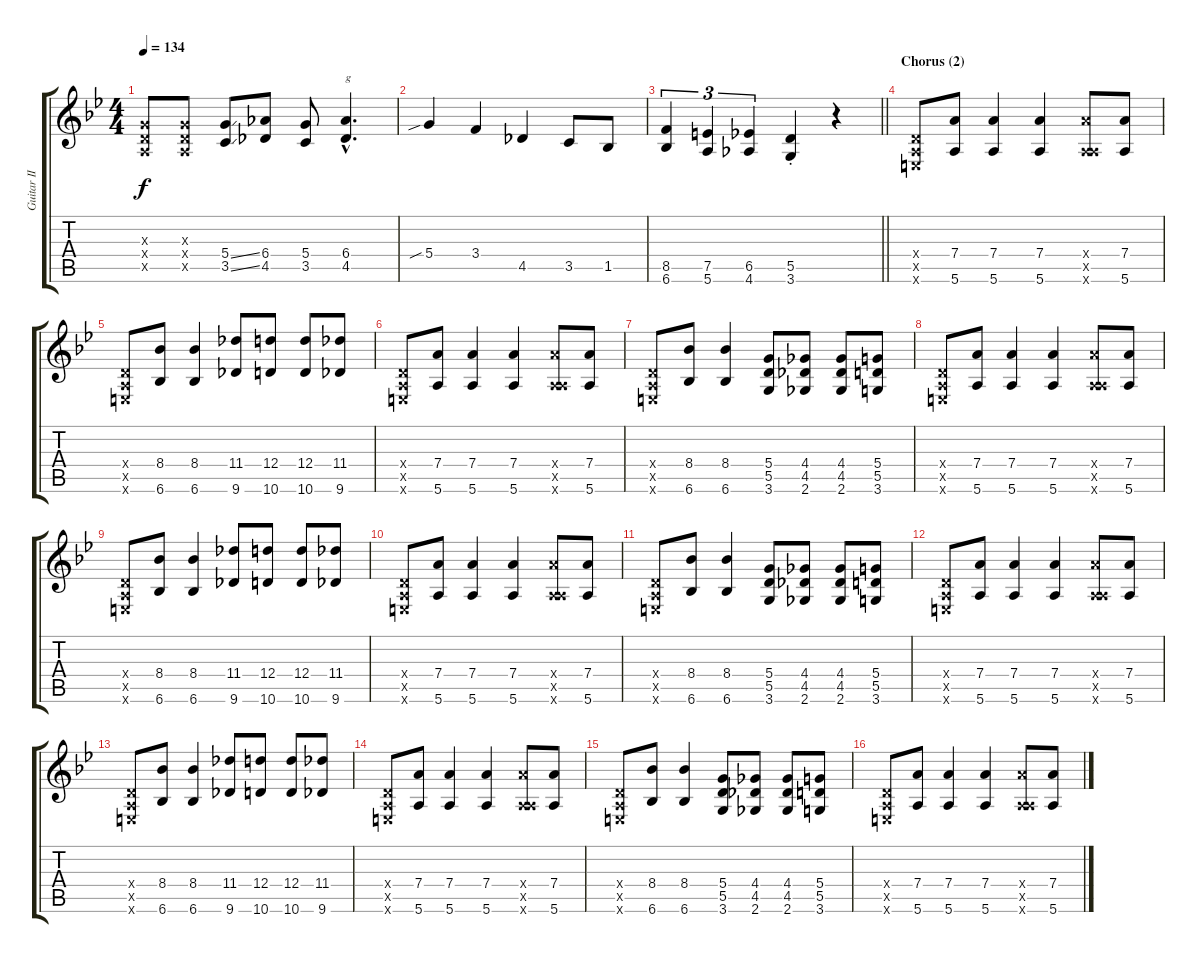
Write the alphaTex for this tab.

\track ("Guitar II" "Guitar II") {instrument distortionguitar}
\staff {score tabs}
\tuning (E4 B3 G3 D3 A2 E2) {hide}
\ts (4 4)
\tempo 134
\clef g2
\ks gminor
(0.3{x} 0.4{x} 0.5{x}).8{dy f} (0.3{x} 0.4{x} 0.5{x}).8 (5.4{ss} 3.5{ss}).8 (6.4 4.5).8 (5.4 3.5).8 (6.4{hac} 4.5{hac}).4{d txt "g"} |
5.4{sib}.4 3.4.4 4.5.4 3.5.8 1.5.8 |
\barLineRight lightlight
(8.5 6.6).4{tu (3 2)} (7.5 5.6).4{tu (3 2)} (6.5 4.6).4{tu (3 2)} (5.5{st} 3.6{st}).4 r.4 |
\section ("" "Chorus (2)")
(0.4{x} 0.5{x} 0.6{x}).8 (7.4 5.6).8 (7.4 5.6).4 (7.4 5.6).4 (7.4{x} 0.5{x} 5.6{x}).8 (7.4 5.6).8 |
(0.4{x} 0.5{x} 0.6{x}).8 (8.4 6.6).8 (8.4 6.6).4 (11.4 9.6).8 (12.4 10.6).8 (12.4 10.6).8 (11.4 9.6).8 |
(0.4{x} 0.5{x} 0.6{x}).8 (7.4 5.6).8 (7.4 5.6).4 (7.4 5.6).4 (7.4{x} 0.5{x} 5.6{x}).8 (7.4 5.6).8 |
(0.4{x} 0.5{x} 0.6{x}).8 (8.4 6.6).8 (8.4 6.6).4 (5.4 5.5 3.6).8 (4.4 4.5 2.6).8 (4.4 4.5 2.6).8 (5.4 5.5 3.6).8 |
(0.4{x} 0.5{x} 0.6{x}).8 (7.4 5.6).8 (7.4 5.6).4 (7.4 5.6).4 (7.4{x} 0.5{x} 5.6{x}).8 (7.4 5.6).8 |
(0.4{x} 0.5{x} 0.6{x}).8 (8.4 6.6).8 (8.4 6.6).4 (11.4 9.6).8 (12.4 10.6).8 (12.4 10.6).8 (11.4 9.6).8 |
(0.4{x} 0.5{x} 0.6{x}).8 (7.4 5.6).8 (7.4 5.6).4 (7.4 5.6).4 (7.4{x} 0.5{x} 5.6{x}).8 (7.4 5.6).8 |
(0.4{x} 0.5{x} 0.6{x}).8 (8.4 6.6).8 (8.4 6.6).4 (5.4 5.5 3.6).8 (4.4 4.5 2.6).8 (4.4 4.5 2.6).8 (5.4 5.5 3.6).8 |
(0.4{x} 0.5{x} 0.6{x}).8 (7.4 5.6).8 (7.4 5.6).4 (7.4 5.6).4 (7.4{x} 0.5{x} 5.6{x}).8 (7.4 5.6).8 |
(0.4{x} 0.5{x} 0.6{x}).8 (8.4 6.6).8 (8.4 6.6).4 (11.4 9.6).8 (12.4 10.6).8 (12.4 10.6).8 (11.4 9.6).8 |
(0.4{x} 0.5{x} 0.6{x}).8 (7.4 5.6).8 (7.4 5.6).4 (7.4 5.6).4 (7.4{x} 0.5{x} 5.6{x}).8 (7.4 5.6).8 |
(0.4{x} 0.5{x} 0.6{x}).8 (8.4 6.6).8 (8.4 6.6).4 (5.4 5.5 3.6).8 (4.4 4.5 2.6).8 (4.4 4.5 2.6).8 (5.4 5.5 3.6).8 |
(0.4{x} 0.5{x} 0.6{x}).8 (7.4 5.6).8 (7.4 5.6).4 (7.4 5.6).4 (7.4{x} 0.5{x} 5.6{x}).8 (7.4 5.6).8
